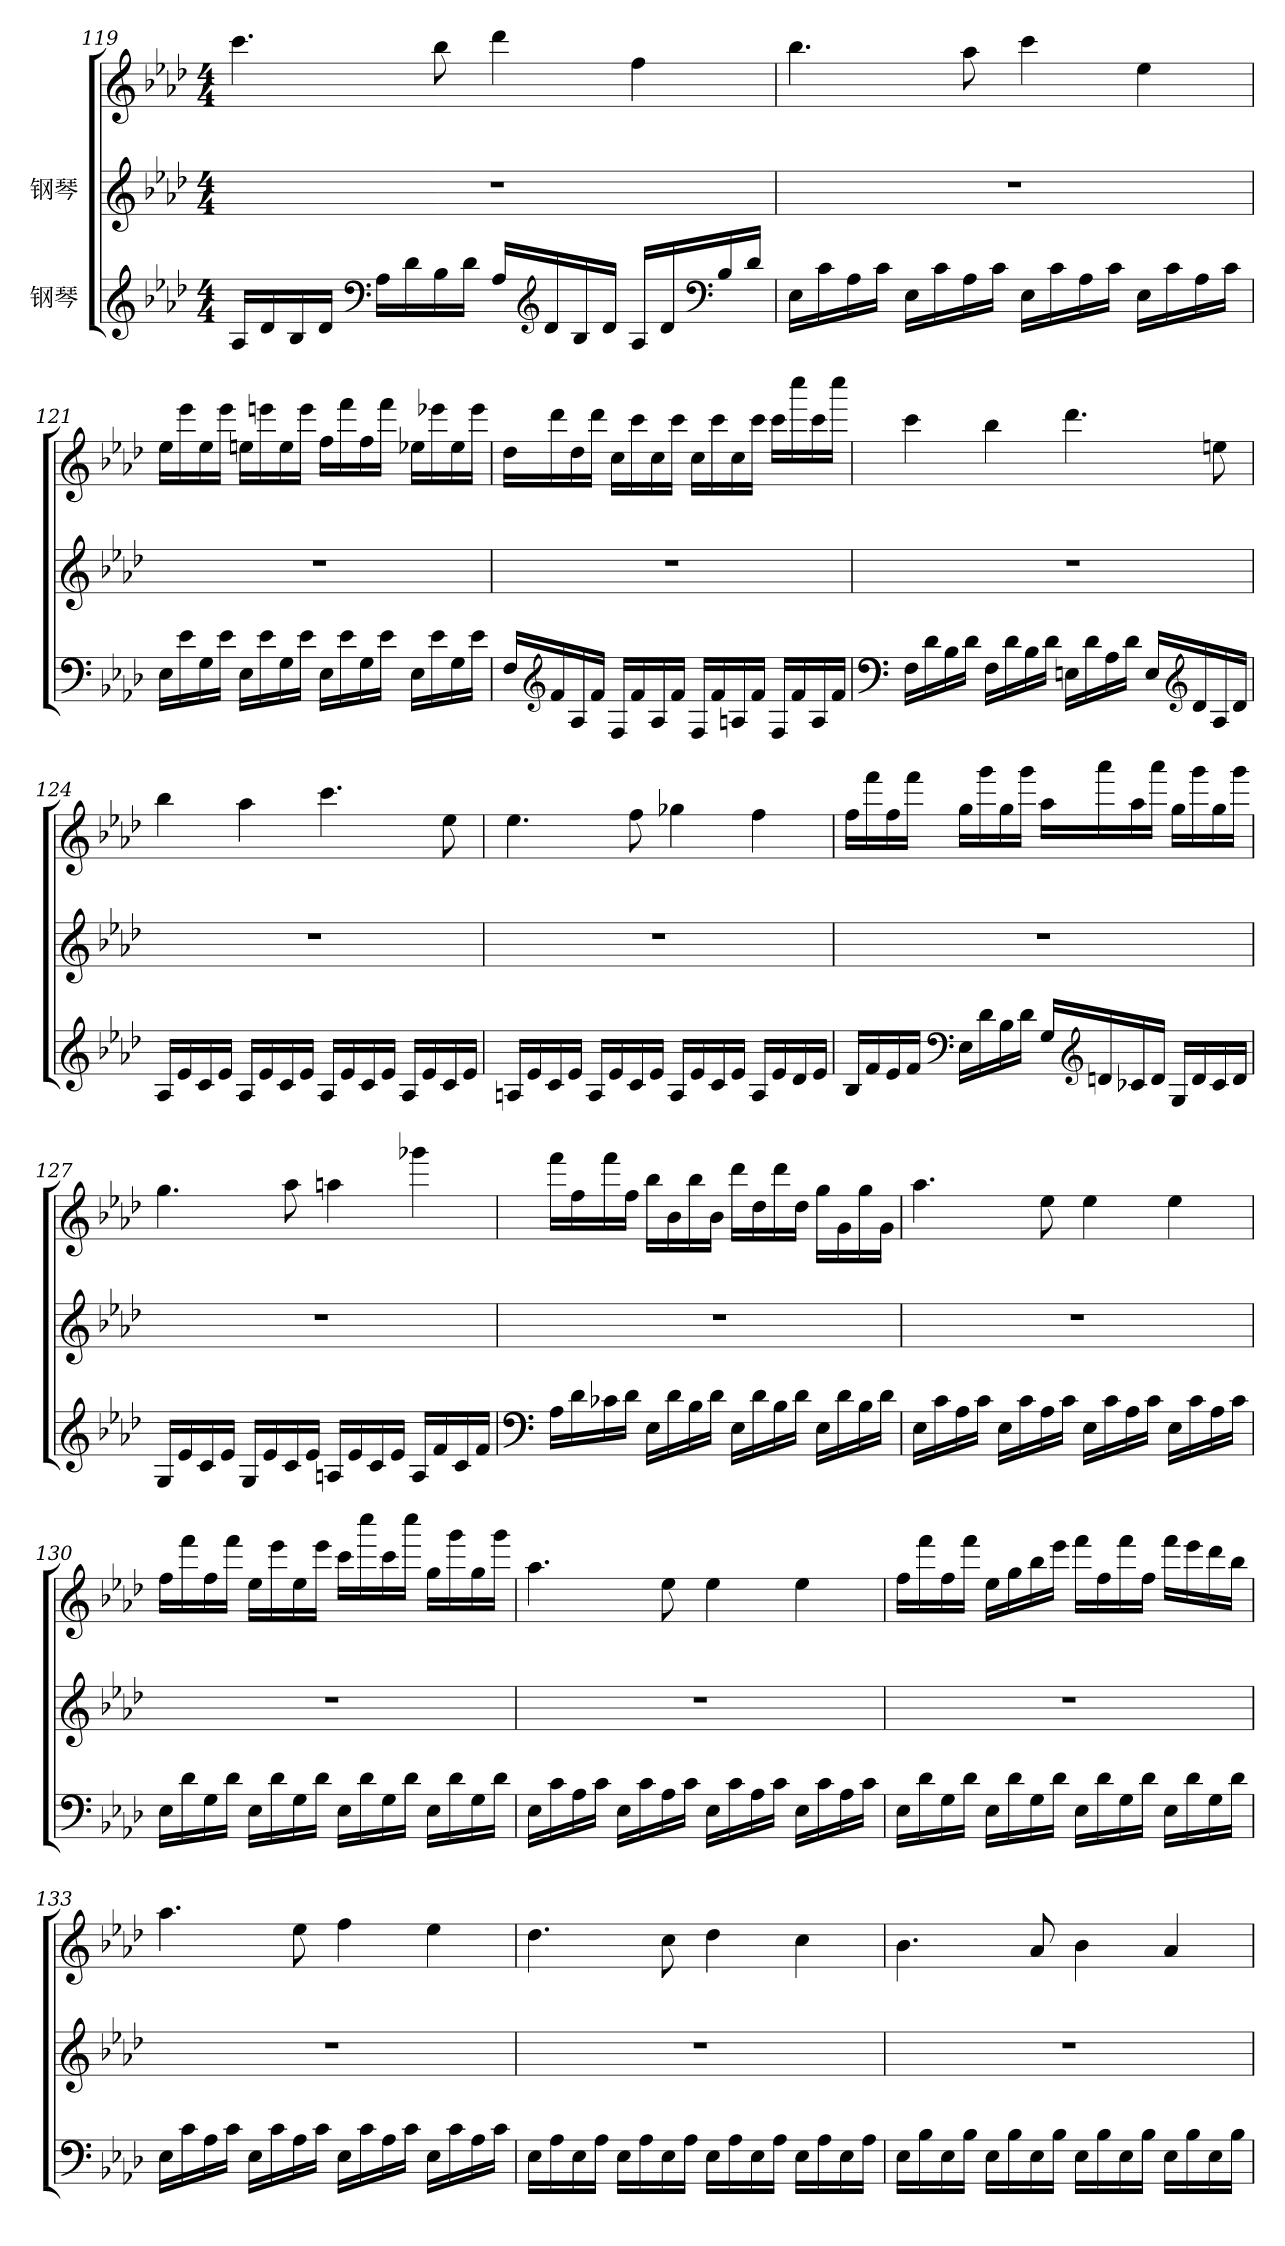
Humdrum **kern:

**kern	**kern	**kern
*part2	*part1	*part1
*staff3	*staff2	*staff1
*I"钢琴	*I"钢琴	*
*clefG2	*clefG2	*clefG2
*k[b-e-a-d-]	*k[b-e-a-d-]	*k[b-e-a-d-]
*M4/4	*M4/4	*M4/4
=119	=119	=119
16A-/LL	1r	4.ccc\
16d-/	.	.
16B-/	.	.
16d-/JJ	.	.
*clefF4	*	*
16A-\LL	.	.
16d-\	.	.
16B-\	.	8bb-\
16d-\JJ	.	.
16A-/LL	.	4ddd-\
*clefG2	*	*
16d-/	.	.
16B-/	.	.
16d-/JJ	.	.
16A-/LL	.	4ff\
16d-/	.	.
*clefF4	*	*
16B-/	.	.
16d-/JJ	.	.
!!LO:LB:g=z
=120	=120	=120
16E-\LL	1r	4.bb-\
16c\	.	.
16A-\	.	.
16c\JJ	.	.
16E-\LL	.	.
16c\	.	.
16A-\	.	8aa-\
16c\JJ	.	.
16E-\LL	.	4ccc\
16c\	.	.
16A-\	.	.
16c\JJ	.	.
16E-\LL	.	4ee-\
16c\	.	.
16A-\	.	.
16c\JJ	.	.
=121	=121	=121
16E-\LL	1r	16ee-\LL
16e-\	.	16eee-\
16G\	.	16ee-\
16e-\JJ	.	16eee-\JJ
16E-\LL	.	16een\LL
16e-\	.	16eeen\
16G\	.	16ee\
16e-\JJ	.	16eee\JJ
16E-\LL	.	16ff\LL
16e-\	.	16fff\
16G\	.	16ff\
16e-\JJ	.	16fff\JJ
16E-\LL	.	16ee-X\LL
16e-\	.	16eee-X\
16G\	.	16ee-\
16e-\JJ	.	16eee-\JJ
!!LO:LB:g=z
=122	=122	=122
16F/LL	1r	16dd-\LL
*clefG2	*	*
16f/	.	16ddd-\
16A-/	.	16dd-\
16f/JJ	.	16ddd-\JJ
16F/LL	.	16cc\LL
16f/	.	16ccc\
16A-/	.	16cc\
16f/JJ	.	16ccc\JJ
16F/LL	.	16cc\LL
16f/	.	16ccc\
16An/	.	16cc\
16f/JJ	.	16ccc\JJ
16F/LL	.	16ccc\LL
16f/	.	16cccc\
16A/	.	16ccc\
16f/JJ	.	16cccc\JJ
=123	=123	=123
*clefF4	*	*
16F\LL	1r	4ccc\
16d-\	.	.
16B-\	.	.
16d-\JJ	.	.
16F\LL	.	4bb-\
16d-\	.	.
16B-\	.	.
16d-\JJ	.	.
16En\LL	.	4.ddd-\
16d-\	.	.
16A-\	.	.
16d-\JJ	.	.
16E/LL	.	.
*clefG2	*	*
16d-/	.	.
16A-/	.	8een\
16d-/JJ	.	.
!!LO:PB:g=z
=124	=124	=124
16A-/LL	1r	4bb-\
16e-/	.	.
16c/	.	.
16e-/JJ	.	.
16A-/LL	.	4aa-\
16e-/	.	.
16c/	.	.
16e-/JJ	.	.
16A-/LL	.	4.ccc\
16e-/	.	.
16c/	.	.
16e-/JJ	.	.
16A-/LL	.	.
16e-/	.	.
16c/	.	8ee-\
16e-/JJ	.	.
=125	=125	=125
16An/LL	1r	4.ee-\
16e-/	.	.
16c/	.	.
16e-/JJ	.	.
16A/LL	.	.
16e-/	.	.
16c/	.	8ff\
16e-/JJ	.	.
16A/LL	.	4gg-X\
16e-/	.	.
16c/	.	.
16e-/JJ	.	.
16A/LL	.	4ff\
16e-/	.	.
16d-/	.	.
16e-/JJ	.	.
!!LO:LB:g=z
=126	=126	=126
16B-/LL	1r	16ff\LL
16f/	.	16fff\
16e-/	.	16ff\
16f/JJ	.	16fff\JJ
*clefF4	*	*
16E-\LL	.	16gg\LL
16d-\	.	16ggg\
16B-\	.	16gg\
16d-\JJ	.	16ggg\JJ
16G/LL	.	16aa-\LL
*clefG2	*	*
16dn/	.	16aaa-\
16c-X/	.	16aa-\
16d/JJ	.	16aaa-\JJ
16G/LL	.	16gg\LL
16d/	.	16ggg\
16c-/	.	16gg\
16d/JJ	.	16ggg\JJ
=127	=127	=127
16G/LL	1r	4.gg\
16e-/	.	.
16c/	.	.
16e-/JJ	.	.
16G/LL	.	.
16e-/	.	.
16c/	.	8aa-\
16e-/JJ	.	.
16An/LL	.	4aan\
16e-/	.	.
16c/	.	.
16e-/JJ	.	.
16A/LL	.	4ggg-X\
16f/	.	.
16c/	.	.
16f/JJ	.	.
!!LO:LB:g=z
=128	=128	=128
*clefF4	*	*
16A-\LL	1r	16fff\LL
16d-\	.	16ff\
16c-X\	.	16fff\
16d-\JJ	.	16ff\JJ
16E-\LL	.	16bb-\LL
16d-\	.	16b-\
16B-\	.	16bb-\
16d-\JJ	.	16b-\JJ
16E-\LL	.	16ddd-\LL
16d-\	.	16dd-\
16B-\	.	16ddd-\
16d-\JJ	.	16dd-\JJ
16E-\LL	.	16gg\LL
16d-\	.	16g\
16B-\	.	16gg\
16d-\JJ	.	16g\JJ
=129	=129	=129
16E-\LL	1r	4.aa-\
16c\	.	.
16A-\	.	.
16c\JJ	.	.
16E-\LL	.	.
16c\	.	.
16A-\	.	8ee-\
16c\JJ	.	.
16E-\LL	.	4ee-\
16c\	.	.
16A-\	.	.
16c\JJ	.	.
16E-\LL	.	4ee-\
16c\	.	.
16A-\	.	.
16c\JJ	.	.
!!LO:LB:g=z
=130	=130	=130
16E-\LL	1r	16ff\LL
16d-\	.	16fff\
16G\	.	16ff\
16d-\JJ	.	16fff\JJ
16E-\LL	.	16ee-\LL
16d-\	.	16eee-\
16G\	.	16ee-\
16d-\JJ	.	16eee-\JJ
16E-\LL	.	16ccc\LL
16d-\	.	16cccc\
16G\	.	16ccc\
16d-\JJ	.	16cccc\JJ
16E-\LL	.	16gg\LL
16d-\	.	16ggg\
16G\	.	16gg\
16d-\JJ	.	16ggg\JJ
=131	=131	=131
16E-\LL	1r	4.aa-\
16c\	.	.
16A-\	.	.
16c\JJ	.	.
16E-\LL	.	.
16c\	.	.
16A-\	.	8ee-\
16c\JJ	.	.
16E-\LL	.	4ee-\
16c\	.	.
16A-\	.	.
16c\JJ	.	.
16E-\LL	.	4ee-\
16c\	.	.
16A-\	.	.
16c\JJ	.	.
!!LO:PB:g=z
=132	=132	=132
16E-\LL	1r	16ff\LL
16d-\	.	16fff\
16G\	.	16ff\
16d-\JJ	.	16fff\JJ
16E-\LL	.	16ee-\LL
16d-\	.	16gg\
16G\	.	16bb-\
16d-\JJ	.	16eee-\JJ
16E-\LL	.	16fff\LL
16d-\	.	16ff\
16G\	.	16fff\
16d-\JJ	.	16ff\JJ
16E-\LL	.	16fff\LL
16d-\	.	16eee-\
16G\	.	16ddd-\
16d-\JJ	.	16bb-\JJ
=133	=133	=133
16E-\LL	1r	4.aa-\
16c\	.	.
16A-\	.	.
16c\JJ	.	.
16E-\LL	.	.
16c\	.	.
16A-\	.	8ee-\
16c\JJ	.	.
16E-\LL	.	4ff\
16c\	.	.
16A-\	.	.
16c\JJ	.	.
16E-\LL	.	4ee-\
16c\	.	.
16A-\	.	.
16c\JJ	.	.
!!LO:LB:g=z
=134	=134	=134
16E-\LL	1r	4.dd-\
16A-\	.	.
16E-\	.	.
16A-\JJ	.	.
16E-\LL	.	.
16A-\	.	.
16E-\	.	8cc\
16A-\JJ	.	.
16E-\LL	.	4dd-\
16A-\	.	.
16E-\	.	.
16A-\JJ	.	.
16E-\LL	.	4cc\
16A-\	.	.
16E-\	.	.
16A-\JJ	.	.
=135	=135	=135
16E-\LL	1r	4.b-\
16B-\	.	.
16E-\	.	.
16B-\JJ	.	.
16E-\LL	.	.
16B-\	.	.
16E-\	.	8a-/
16B-\JJ	.	.
16E-\LL	.	4b-\
16B-\	.	.
16E-\	.	.
16B-\JJ	.	.
16E-\LL	.	4a-/
16B-\	.	.
16E-\	.	.
16B-\JJ	.	.
=	=	=
*-	*-	*-
